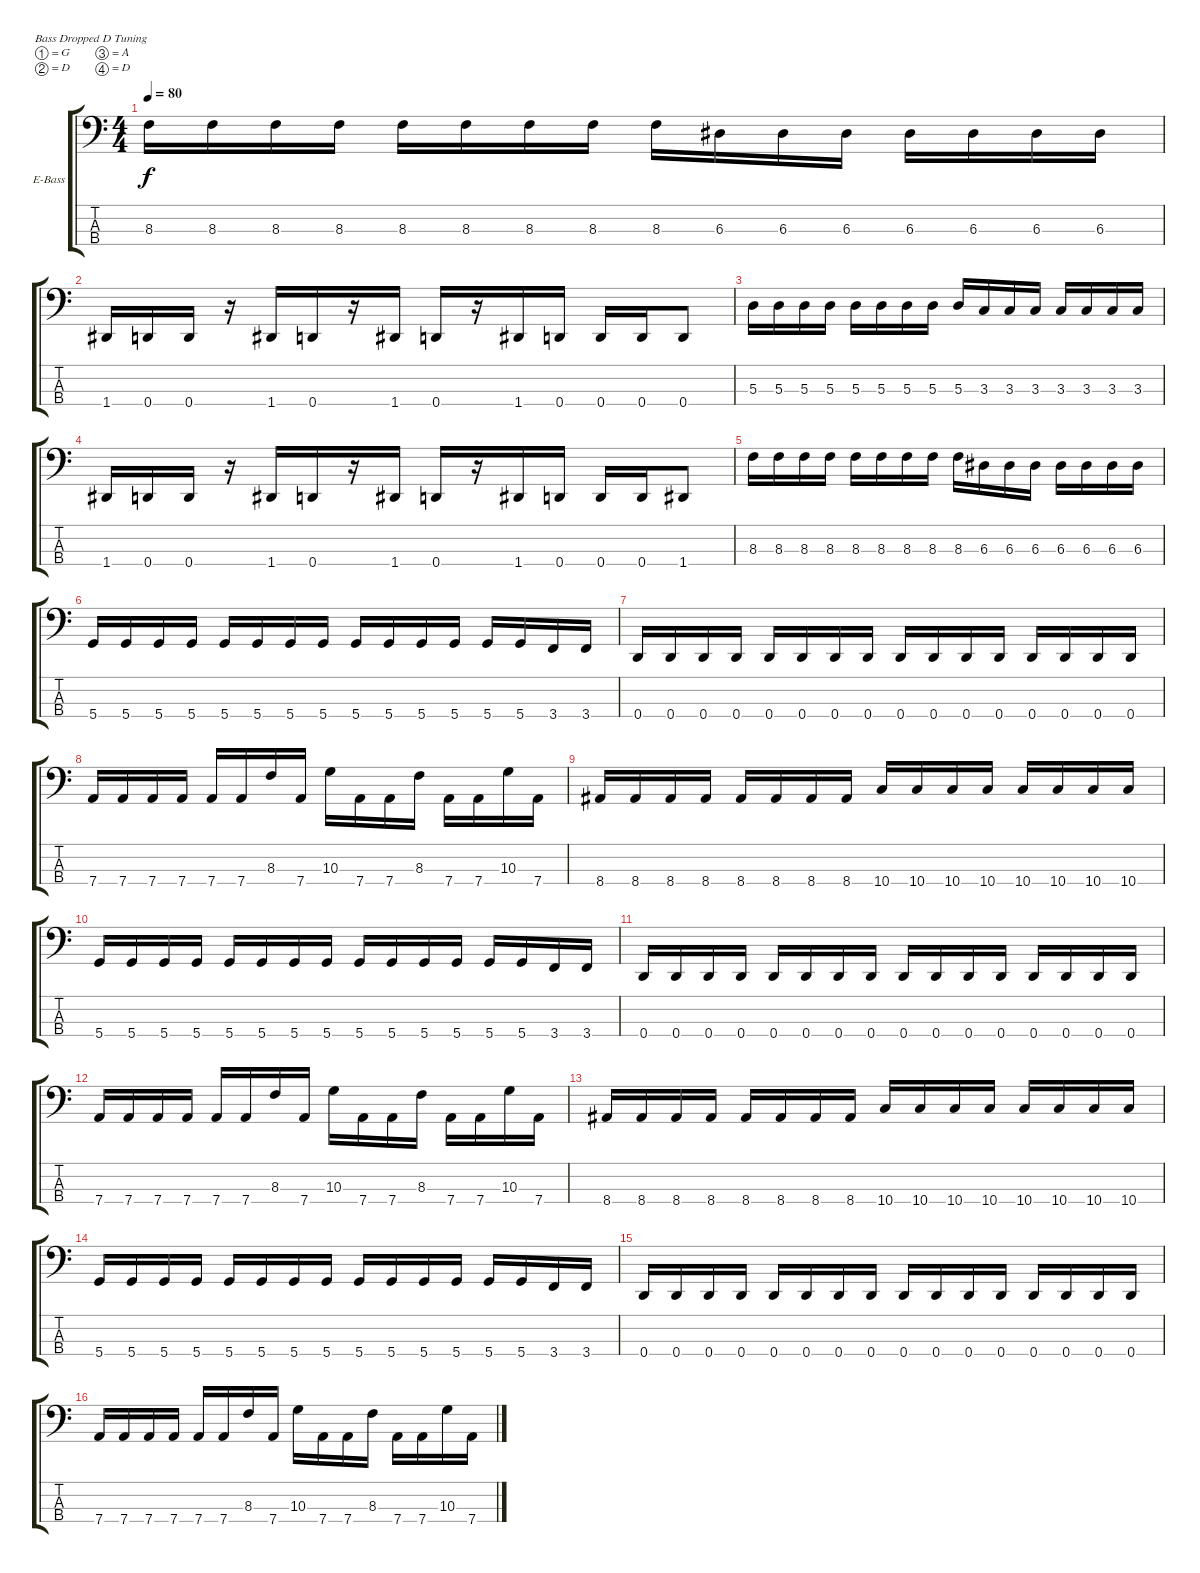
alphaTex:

\bracketExtendMode groupsimilarinstruments
\firstSystemTrackNameOrientation horizontal
\otherSystemsTrackNameOrientation horizontal
\track ("Матвей" "E-Bass") {instrument electricbasspick}
\staff {score tabs}
\tuning (G2 D2 A1 D1)
\ts (4 4)
\tempo 80
\clef f4
\ks c
8.3.16{dy f} 8.3.16 8.3.16 8.3.16 8.3.16 8.3.16 8.3.16 8.3.16 8.3.16 6.3.16 6.3.16 6.3.16 6.3.16 6.3.16 6.3.16 6.3.16 |
1.4.16 0.4.16 0.4.16 r.16 1.4.16 0.4.16 r.16 1.4.16 0.4.16 r.16 1.4.16 0.4.16 0.4.16 0.4.16 0.4.8 |
5.3.16 5.3.16 5.3.16 5.3.16 5.3.16 5.3.16 5.3.16 5.3.16 5.3.16 3.3.16 3.3.16 3.3.16 3.3.16 3.3.16 3.3.16 3.3.16 |
1.4.16 0.4.16 0.4.16 r.16 1.4.16 0.4.16 r.16 1.4.16 0.4.16 r.16 1.4.16 0.4.16 0.4.16 0.4.16 1.4.8 |
8.3.16 8.3.16 8.3.16 8.3.16 8.3.16 8.3.16 8.3.16 8.3.16 8.3.16 6.3.16 6.3.16 6.3.16 6.3.16 6.3.16 6.3.16 6.3.16 |
5.4.16 5.4.16 5.4.16 5.4.16 5.4.16 5.4.16 5.4.16 5.4.16 5.4.16 5.4.16 5.4.16 5.4.16 5.4.16 5.4.16 3.4.16 3.4.16 |
0.4.16 0.4.16 0.4.16 0.4.16 0.4.16 0.4.16 0.4.16 0.4.16 0.4.16 0.4.16 0.4.16 0.4.16 0.4.16 0.4.16 0.4.16 0.4.16 |
7.4.16 7.4.16 7.4.16 7.4.16 7.4.16 7.4.16 8.3.16 7.4.16 10.3.16 7.4.16 7.4.16 8.3.16 7.4.16 7.4.16 10.3.16 7.4.16 |
8.4.16 8.4.16 8.4.16 8.4.16 8.4.16 8.4.16 8.4.16 8.4.16 10.4.16 10.4.16 10.4.16 10.4.16 10.4.16 10.4.16 10.4.16 10.4.16 |
5.4.16 5.4.16 5.4.16 5.4.16 5.4.16 5.4.16 5.4.16 5.4.16 5.4.16 5.4.16 5.4.16 5.4.16 5.4.16 5.4.16 3.4.16 3.4.16 |
0.4.16 0.4.16 0.4.16 0.4.16 0.4.16 0.4.16 0.4.16 0.4.16 0.4.16 0.4.16 0.4.16 0.4.16 0.4.16 0.4.16 0.4.16 0.4.16 |
7.4.16 7.4.16 7.4.16 7.4.16 7.4.16 7.4.16 8.3.16 7.4.16 10.3.16 7.4.16 7.4.16 8.3.16 7.4.16 7.4.16 10.3.16 7.4.16 |
8.4.16 8.4.16 8.4.16 8.4.16 8.4.16 8.4.16 8.4.16 8.4.16 10.4.16 10.4.16 10.4.16 10.4.16 10.4.16 10.4.16 10.4.16 10.4.16 |
5.4.16 5.4.16 5.4.16 5.4.16 5.4.16 5.4.16 5.4.16 5.4.16 5.4.16 5.4.16 5.4.16 5.4.16 5.4.16 5.4.16 3.4.16 3.4.16 |
0.4.16 0.4.16 0.4.16 0.4.16 0.4.16 0.4.16 0.4.16 0.4.16 0.4.16 0.4.16 0.4.16 0.4.16 0.4.16 0.4.16 0.4.16 0.4.16 |
7.4.16 7.4.16 7.4.16 7.4.16 7.4.16 7.4.16 8.3.16 7.4.16 10.3.16 7.4.16 7.4.16 8.3.16 7.4.16 7.4.16 10.3.16 7.4.16
